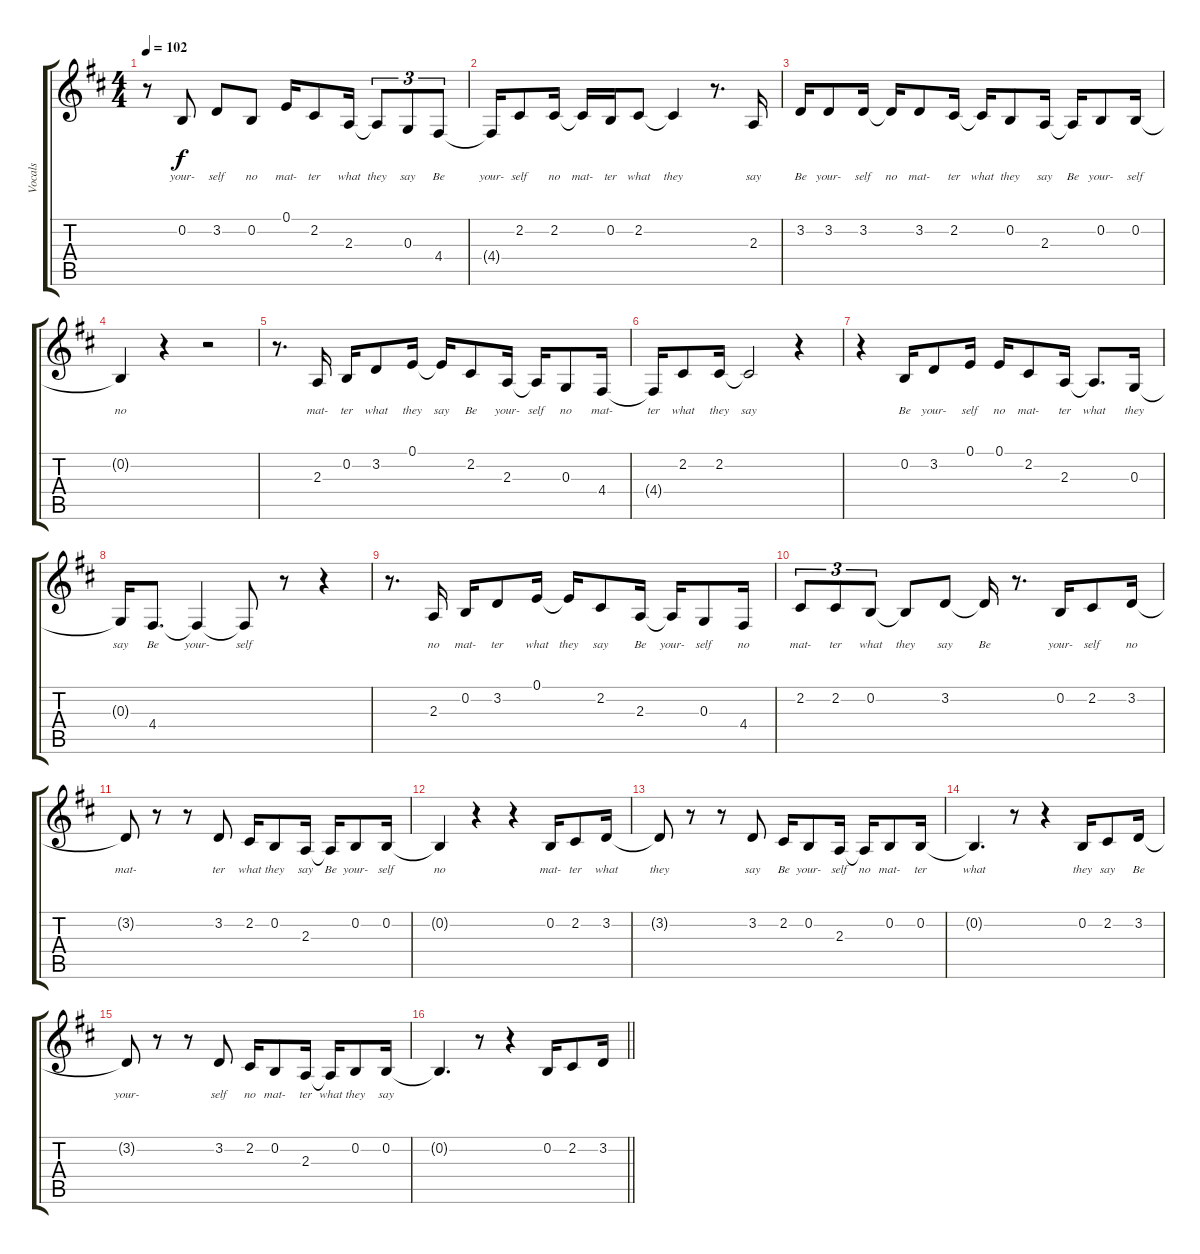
\track ("Vocals" "Vocals") {instrument trumpet}
\staff {score tabs}
\tuning (E4 B3 G3 D3 A2 E2) {hide}
\ts (4 4)
\tempo 102
\clef g2
\ks d
r.8{dy f} 0.2.8{lyrics (0 "your-") lyrics (1 "") lyrics (2 "") lyrics (3 "") lyrics (4 "")} 3.2.8{lyrics (0 "self") lyrics (1 "") lyrics (2 "") lyrics (3 "") lyrics (4 "")} 0.2.8{lyrics (0 "no") lyrics (1 "") lyrics (2 "") lyrics (3 "") lyrics (4 "")} 0.1.16{lyrics (0 "mat-") lyrics (1 "") lyrics (2 "") lyrics (3 "") lyrics (4 "")} 2.2.8{lyrics (0 "ter") lyrics (1 "") lyrics (2 "") lyrics (3 "") lyrics (4 "")} 2.3.16{lyrics (0 "what") lyrics (1 "") lyrics (2 "") lyrics (3 "") lyrics (4 "")} 2.3{t}.8{tu (3 2) lyrics (0 "they") lyrics (1 "") lyrics (2 "") lyrics (3 "") lyrics (4 "")} 0.3.8{tu (3 2) lyrics (0 "say") lyrics (1 "") lyrics (2 "") lyrics (3 "") lyrics (4 "")} 4.4.8{tu (3 2) lyrics (0 "Be") lyrics (1 "") lyrics (2 "") lyrics (3 "") lyrics (4 "")} |
4.4{t}.16{lyrics (0 "your-") lyrics (1 "") lyrics (2 "") lyrics (3 "") lyrics (4 "")} 2.2.8{lyrics (0 "self") lyrics (1 "") lyrics (2 "") lyrics (3 "") lyrics (4 "")} 2.2.16{lyrics (0 "no") lyrics (1 "") lyrics (2 "") lyrics (3 "") lyrics (4 "")} 2.2{t}.16{lyrics (0 "mat-") lyrics (1 "") lyrics (2 "") lyrics (3 "") lyrics (4 "")} 0.2.16{lyrics (0 "ter") lyrics (1 "") lyrics (2 "") lyrics (3 "") lyrics (4 "")} 2.2.8{lyrics (0 "what") lyrics (1 "") lyrics (2 "") lyrics (3 "") lyrics (4 "")} 2.2{t}.4{lyrics (0 "they") lyrics (1 "") lyrics (2 "") lyrics (3 "") lyrics (4 "")} r.8{d} 2.3.16{lyrics (0 "say") lyrics (1 "") lyrics (2 "") lyrics (3 "") lyrics (4 "")} |
3.2.16{lyrics (0 "Be") lyrics (1 "") lyrics (2 "") lyrics (3 "") lyrics (4 "")} 3.2.8{lyrics (0 "your-") lyrics (1 "") lyrics (2 "") lyrics (3 "") lyrics (4 "")} 3.2.16{lyrics (0 "self") lyrics (1 "") lyrics (2 "") lyrics (3 "") lyrics (4 "")} 3.2{t}.16{lyrics (0 "no") lyrics (1 "") lyrics (2 "") lyrics (3 "") lyrics (4 "")} 3.2.8{lyrics (0 "mat-") lyrics (1 "") lyrics (2 "") lyrics (3 "") lyrics (4 "")} 2.2.16{lyrics (0 "ter") lyrics (1 "") lyrics (2 "") lyrics (3 "") lyrics (4 "")} 2.2{t}.16{lyrics (0 "what") lyrics (1 "") lyrics (2 "") lyrics (3 "") lyrics (4 "")} 0.2.8{lyrics (0 "they") lyrics (1 "") lyrics (2 "") lyrics (3 "") lyrics (4 "")} 2.3.16{lyrics (0 "say") lyrics (1 "") lyrics (2 "") lyrics (3 "") lyrics (4 "")} 2.3{t}.16{lyrics (0 "Be") lyrics (1 "") lyrics (2 "") lyrics (3 "") lyrics (4 "")} 0.2.8{lyrics (0 "your-") lyrics (1 "") lyrics (2 "") lyrics (3 "") lyrics (4 "")} 0.2.16{lyrics (0 "self") lyrics (1 "") lyrics (2 "") lyrics (3 "") lyrics (4 "")} |
0.2{t}.4{lyrics (0 "no") lyrics (1 "") lyrics (2 "") lyrics (3 "") lyrics (4 "")} r.4 r.2 |
r.8{d} 2.3.16{lyrics (0 "mat-") lyrics (1 "") lyrics (2 "") lyrics (3 "") lyrics (4 "")} 0.2.16{lyrics (0 "ter") lyrics (1 "") lyrics (2 "") lyrics (3 "") lyrics (4 "")} 3.2.8{lyrics (0 "what") lyrics (1 "") lyrics (2 "") lyrics (3 "") lyrics (4 "")} 0.1.16{lyrics (0 "they") lyrics (1 "") lyrics (2 "") lyrics (3 "") lyrics (4 "")} 0.1{t}.16{lyrics (0 "say") lyrics (1 "") lyrics (2 "") lyrics (3 "") lyrics (4 "")} 2.2.8{lyrics (0 "Be") lyrics (1 "") lyrics (2 "") lyrics (3 "") lyrics (4 "")} 2.3.16{lyrics (0 "your-") lyrics (1 "") lyrics (2 "") lyrics (3 "") lyrics (4 "")} 2.3{t}.16{lyrics (0 "self") lyrics (1 "") lyrics (2 "") lyrics (3 "") lyrics (4 "")} 0.3.8{lyrics (0 "no") lyrics (1 "") lyrics (2 "") lyrics (3 "") lyrics (4 "")} 4.4.16{lyrics (0 "mat-") lyrics (1 "") lyrics (2 "") lyrics (3 "") lyrics (4 "")} |
4.4{t}.16{lyrics (0 "ter") lyrics (1 "") lyrics (2 "") lyrics (3 "") lyrics (4 "")} 2.2.8{lyrics (0 "what") lyrics (1 "") lyrics (2 "") lyrics (3 "") lyrics (4 "")} 2.2.16{lyrics (0 "they") lyrics (1 "") lyrics (2 "") lyrics (3 "") lyrics (4 "")} 2.2{t}.2{lyrics (0 "say") lyrics (1 "") lyrics (2 "") lyrics (3 "") lyrics (4 "")} r.4 |
r.4 0.2.16{lyrics (0 "Be") lyrics (1 "") lyrics (2 "") lyrics (3 "") lyrics (4 "")} 3.2.8{lyrics (0 "your-") lyrics (1 "") lyrics (2 "") lyrics (3 "") lyrics (4 "")} 0.1.16{lyrics (0 "self") lyrics (1 "") lyrics (2 "") lyrics (3 "") lyrics (4 "")} 0.1.16{lyrics (0 "no") lyrics (1 "") lyrics (2 "") lyrics (3 "") lyrics (4 "")} 2.2.8{lyrics (0 "mat-") lyrics (1 "") lyrics (2 "") lyrics (3 "") lyrics (4 "")} 2.3.16{lyrics (0 "ter") lyrics (1 "") lyrics (2 "") lyrics (3 "") lyrics (4 "")} 2.3{t}.8{d lyrics (0 "what") lyrics (1 "") lyrics (2 "") lyrics (3 "") lyrics (4 "")} 0.3.16{lyrics (0 "they") lyrics (1 "") lyrics (2 "") lyrics (3 "") lyrics (4 "")} |
0.3{t}.16{lyrics (0 "say") lyrics (1 "") lyrics (2 "") lyrics (3 "") lyrics (4 "")} 4.4.8{d lyrics (0 "Be") lyrics (1 "") lyrics (2 "") lyrics (3 "") lyrics (4 "")} 4.4{t}.4{lyrics (0 "your-") lyrics (1 "") lyrics (2 "") lyrics (3 "") lyrics (4 "")} 4.4{t}.8{lyrics (0 "self") lyrics (1 "") lyrics (2 "") lyrics (3 "") lyrics (4 "")} r.8 r.4 |
r.8{d} 2.3.16{lyrics (0 "no") lyrics (1 "") lyrics (2 "") lyrics (3 "") lyrics (4 "")} 0.2.16{lyrics (0 "mat-") lyrics (1 "") lyrics (2 "") lyrics (3 "") lyrics (4 "")} 3.2.8{lyrics (0 "ter") lyrics (1 "") lyrics (2 "") lyrics (3 "") lyrics (4 "")} 0.1.16{lyrics (0 "what") lyrics (1 "") lyrics (2 "") lyrics (3 "") lyrics (4 "")} 0.1{t}.16{lyrics (0 "they") lyrics (1 "") lyrics (2 "") lyrics (3 "") lyrics (4 "")} 2.2.8{lyrics (0 "say") lyrics (1 "") lyrics (2 "") lyrics (3 "") lyrics (4 "")} 2.3.16{lyrics (0 "Be") lyrics (1 "") lyrics (2 "") lyrics (3 "") lyrics (4 "")} 2.3{t}.16{lyrics (0 "your-") lyrics (1 "") lyrics (2 "") lyrics (3 "") lyrics (4 "")} 0.3.8{lyrics (0 "self") lyrics (1 "") lyrics (2 "") lyrics (3 "") lyrics (4 "")} 4.4.16{lyrics (0 "no") lyrics (1 "") lyrics (2 "") lyrics (3 "") lyrics (4 "")} |
2.2.8{tu (3 2) lyrics (0 "mat-") lyrics (1 "") lyrics (2 "") lyrics (3 "") lyrics (4 "")} 2.2.8{tu (3 2) lyrics (0 "ter") lyrics (1 "") lyrics (2 "") lyrics (3 "") lyrics (4 "")} 0.2.8{tu (3 2) lyrics (0 "what") lyrics (1 "") lyrics (2 "") lyrics (3 "") lyrics (4 "")} 0.2{t}.8{lyrics (0 "they") lyrics (1 "") lyrics (2 "") lyrics (3 "") lyrics (4 "")} 3.2.8{lyrics (0 "say") lyrics (1 "") lyrics (2 "") lyrics (3 "") lyrics (4 "")} 3.2{t}.16{lyrics (0 "Be") lyrics (1 "") lyrics (2 "") lyrics (3 "") lyrics (4 "")} r.8{d} 0.2.16{lyrics (0 "your-") lyrics (1 "") lyrics (2 "") lyrics (3 "") lyrics (4 "")} 2.2.8{lyrics (0 "self") lyrics (1 "") lyrics (2 "") lyrics (3 "") lyrics (4 "")} 3.2.16{lyrics (0 "no") lyrics (1 "") lyrics (2 "") lyrics (3 "") lyrics (4 "")} |
3.2{t}.8{lyrics (0 "mat-") lyrics (1 "") lyrics (2 "") lyrics (3 "") lyrics (4 "")} r.8 r.8 3.2.8{lyrics (0 "ter") lyrics (1 "") lyrics (2 "") lyrics (3 "") lyrics (4 "")} 2.2.16{lyrics (0 "what") lyrics (1 "") lyrics (2 "") lyrics (3 "") lyrics (4 "")} 0.2.8{lyrics (0 "they") lyrics (1 "") lyrics (2 "") lyrics (3 "") lyrics (4 "")} 2.3.16{lyrics (0 "say") lyrics (1 "") lyrics (2 "") lyrics (3 "") lyrics (4 "")} 2.3{t}.16{lyrics (0 "Be") lyrics (1 "") lyrics (2 "") lyrics (3 "") lyrics (4 "")} 0.2.8{lyrics (0 "your-") lyrics (1 "") lyrics (2 "") lyrics (3 "") lyrics (4 "")} 0.2.16{lyrics (0 "self") lyrics (1 "") lyrics (2 "") lyrics (3 "") lyrics (4 "")} |
0.2{t}.4{lyrics (0 "no") lyrics (1 "") lyrics (2 "") lyrics (3 "") lyrics (4 "")} r.4 r.4 0.2.16{lyrics (0 "mat-") lyrics (1 "") lyrics (2 "") lyrics (3 "") lyrics (4 "")} 2.2.8{lyrics (0 "ter") lyrics (1 "") lyrics (2 "") lyrics (3 "") lyrics (4 "")} 3.2.16{lyrics (0 "what") lyrics (1 "") lyrics (2 "") lyrics (3 "") lyrics (4 "")} |
3.2{t}.8{lyrics (0 "they") lyrics (1 "") lyrics (2 "") lyrics (3 "") lyrics (4 "")} r.8 r.8 3.2.8{lyrics (0 "say") lyrics (1 "") lyrics (2 "") lyrics (3 "") lyrics (4 "")} 2.2.16{lyrics (0 "Be") lyrics (1 "") lyrics (2 "") lyrics (3 "") lyrics (4 "")} 0.2.8{lyrics (0 "your-") lyrics (1 "") lyrics (2 "") lyrics (3 "") lyrics (4 "")} 2.3.16{lyrics (0 "self") lyrics (1 "") lyrics (2 "") lyrics (3 "") lyrics (4 "")} 2.3{t}.16{lyrics (0 "no") lyrics (1 "") lyrics (2 "") lyrics (3 "") lyrics (4 "")} 0.2.8{lyrics (0 "mat-") lyrics (1 "") lyrics (2 "") lyrics (3 "") lyrics (4 "")} 0.2.16{lyrics (0 "ter") lyrics (1 "") lyrics (2 "") lyrics (3 "") lyrics (4 "")} |
0.2{t}.4{d lyrics (0 "what") lyrics (1 "") lyrics (2 "") lyrics (3 "") lyrics (4 "")} r.8 r.4 0.2.16{lyrics (0 "they") lyrics (1 "") lyrics (2 "") lyrics (3 "") lyrics (4 "")} 2.2.8{lyrics (0 "say") lyrics (1 "") lyrics (2 "") lyrics (3 "") lyrics (4 "")} 3.2.16{lyrics (0 "Be") lyrics (1 "") lyrics (2 "") lyrics (3 "") lyrics (4 "")} |
3.2{t}.8{lyrics (0 "your-") lyrics (1 "") lyrics (2 "") lyrics (3 "") lyrics (4 "")} r.8 r.8 3.2.8{lyrics (0 "self") lyrics (1 "") lyrics (2 "") lyrics (3 "") lyrics (4 "")} 2.2.16{lyrics (0 "no") lyrics (1 "") lyrics (2 "") lyrics (3 "") lyrics (4 "")} 0.2.8{lyrics (0 "mat-") lyrics (1 "") lyrics (2 "") lyrics (3 "") lyrics (4 "")} 2.3.16{lyrics (0 "ter") lyrics (1 "") lyrics (2 "") lyrics (3 "") lyrics (4 "")} 2.3{t}.16{lyrics (0 "what") lyrics (1 "") lyrics (2 "") lyrics (3 "") lyrics (4 "")} 0.2.8{lyrics (0 "they") lyrics (1 "") lyrics (2 "") lyrics (3 "") lyrics (4 "")} 0.2.16{lyrics (0 "say") lyrics (1 "") lyrics (2 "") lyrics (3 "") lyrics (4 "")} |
\barLineRight lightlight
0.2{t}.4{d} r.8 r.4 0.2.16 2.2.8 3.2.16
